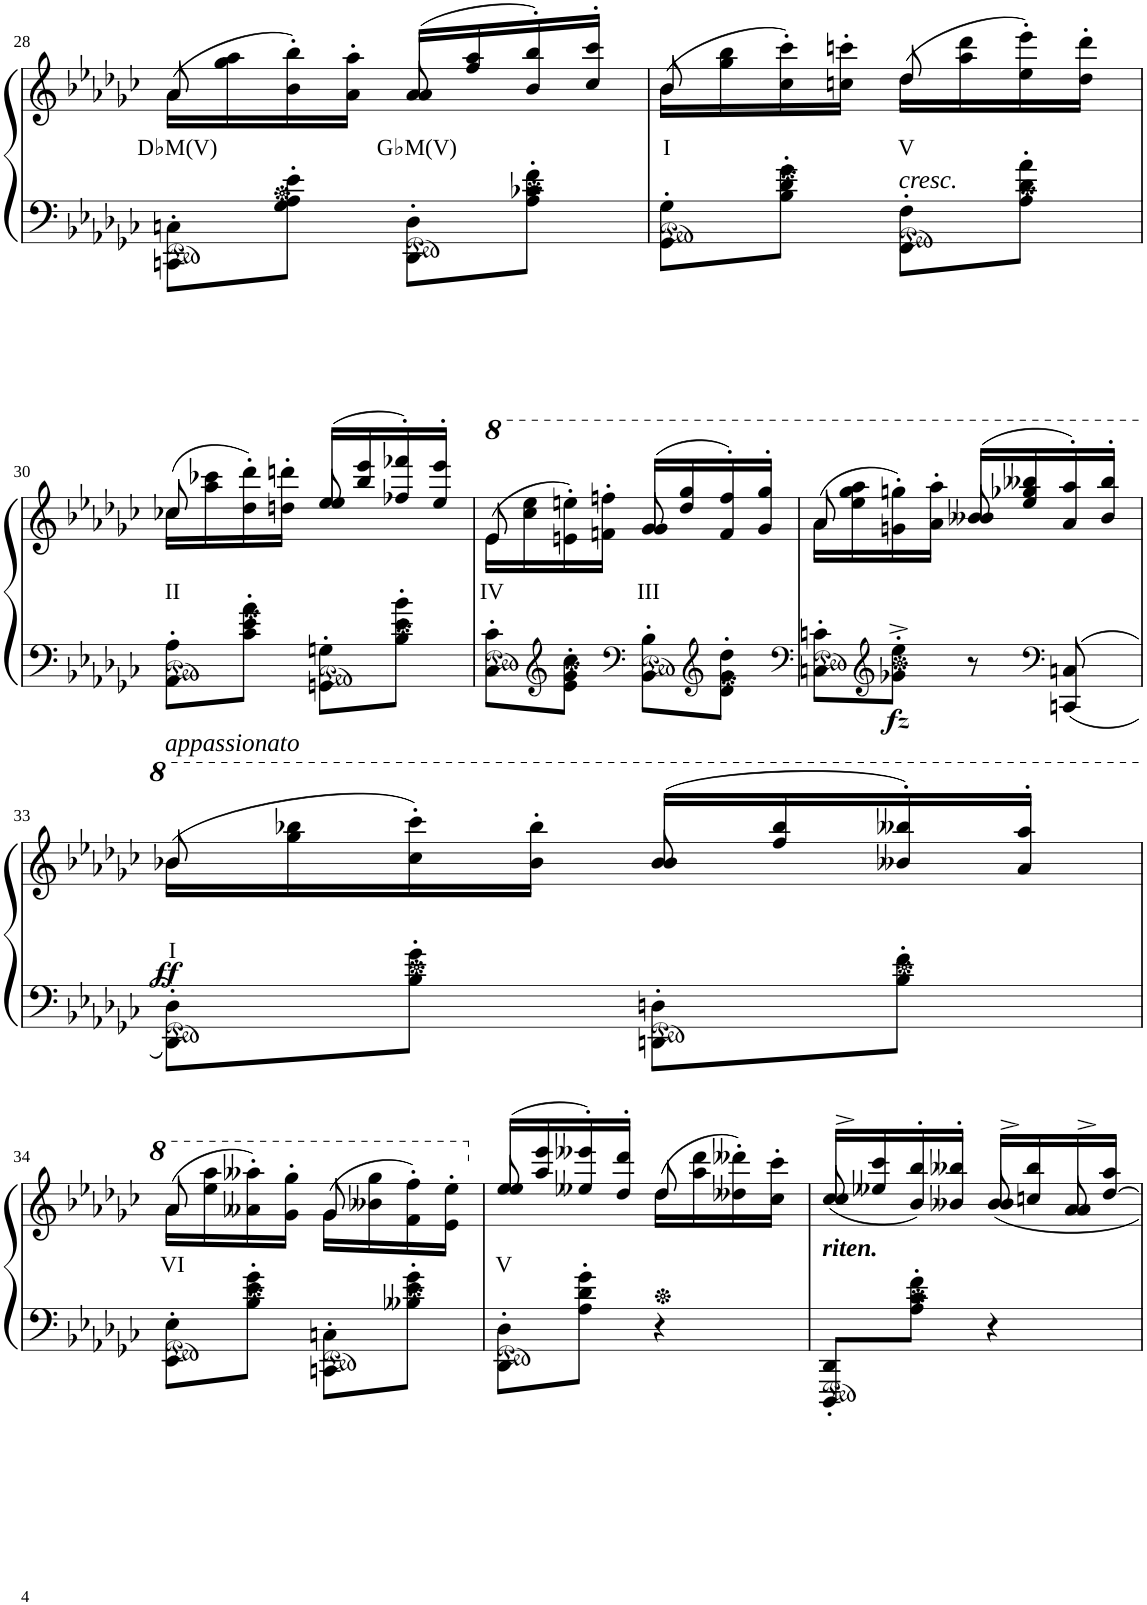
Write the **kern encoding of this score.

**kern	**kern	**text	**dynam
*part1	*part1	*part1	*part1
*staff2	*staff1	*staff1	*staff1/2
*I"Piano	*	*	*
*I'Pno	*	*	*
!!LO:PB:g=z
*clefF4	*clefG2	*	*
*k[b-e-a-d-g-c-]	*k[b-e-a-d-g-c-]	*	*
*M2/4	*M2/4	*	*
=28	=28	=28	=28
!	!	!LO:LY:b	!
*	*^	*	*
8CCn\' 8Cn\'L	(>16a-\LL	8a-/	D♭M(V)	.
.	16gg-\ 16aa-\	.	.	.
8G-\' 8A-\' 8e-\'J	16b-\'> 16bb-\'>)	8ryy	.	.
.	16a-\'> 16aa-\'>JJ	.	.	.
!	!	!	!LO:LY:b	!
8DD-\' 8D-\'L	(>16a-/LL	8a-/	G♭M(V)	.
.	16ff/ 16aa-/	.	.	.
8A-\' 8c-X\' 8f\'J	16b-/'> 16bb-/'>)	8ryy	.	.
.	16cc-/'> 16ccc-/'>JJ	.	.	.
=29	=29	=29	=29	=29
!	!	!	!LO:LY:b	!
8GG-\' 8G-\'L	(>16b-\LL	8b-/	I	.
.	16gg-\ 16bb-\	.	.	.
8B-\' 8d-\' 8g-\'J	16cc-\'> 16ccc-\'>)	8ryy	.	.
.	16ccn\'> 16cccn\'>JJ	.	.	.
!	!LO:TX:b:i:t=cresc.	!	!	!
!	!	!	!LO:LY:b	!
8FF\' 8F\'L	(>16dd-\LL	8dd-/	V	.
.	16aa-\ 16ddd-\	.	.	.
8A-\' 8d-\' 8a-\'J	16ee-\'> 16eee-\'>)	8ryy	.	.
.	16dd-\'> 16ddd-\'>JJ	.	.	.
!!LO:LB:g=z	!!
=30	=30	=30	=30	=30
!	!	!	!LO:LY:b	!
8AA-\' 8A-\'L	(>16cc-\LL	8cc-X/	II	.
.	16aa-\ 16ccc-X\	.	.	.
8c-\' 8e-\' 8a-\'J	16dd-\'> 16ddd-\'>)	8ryy	.	.
.	16ddn\'> 16dddn\'>JJ	.	.	.
8GGn\' 8Gn\'L	(>16ee-/LL	8ee-/	.	.
.	16bb-/ 16eee-/	.	.	.
8B-\' 8e-\' 8b-\'J	16ff-X/'> 16fff-X/'>)	8ryy	.	.
.	16ee-/'> 16eee-/'>JJ	.	.	.
=31	=31	=31	=31	=31
*	*8va	*	*	*
!	!	!	!LO:LY:b	!
8C-\' 8c-\'L	(>16ee-\LL	8ee-/	IV	.
.	16ccc-\ 16eee-\	.	.	.
*clefG2	*	*	*	*
8e-\' 8g-\' 8cc-\'J	16een\'> 16eeen\'>)	8ryy	.	.
.	16ffn\'> 16fffn\'>JJ	.	.	.
*clefF4	*	*	*	*
!	!	!	!LO:LY:b	!
8BB-\' 8B-\'L	(>16gg-/LL	8gg-/	III	.
.	16ddd-/ 16ggg-/	.	.	.
*clefG2	*	*	*	*
8d-\' 8g-\' 8dd-\'J	16ff/'> 16fff/'>)	8ryy	.	.
.	16gg-/'> 16ggg-/'>JJ	.	.	.
=32	=32	=32	=32	=32
*clefF4	*	*	*	*
8Cn\' 8cn\'L	(>16aa-\LL	8aa-/	.	.
.	16eee-\ 16ggg-\ 16aaa-\	.	.	.
*clefG2	*	*	*	*
!	!	!	!	!LO:DY:b=2
8g-X\'^ 8ee-\'^J	16ggn\'> 16gggn\'>)	8ryy	.	fz
.	16aa-\'> 16aaa-\'>JJ	.	.	.
8r	(>16bb--X/LL	8bb--/	.	.
.	16eee-/ 16ggg-X/ 16bbb--X/	.	.	.
*clefF4	*	*	*	*
8CCn/ 8Cn/	16aa-/'> 16aaa-/'>)	8ryy	.	.
.	16bb--/'> 16bbb--/'>JJ	.	.	.
!!LO:LB:g=z	!!
=33	=33	=33	=33	=33
!	!LO:TX:a:i:t=appassionato	!	!	!
!	!	!	!LO:LY:b	!LO:DY:b
8DD-\' 8D-\'L	(>16bb-\LL	8bb-X/	I	ff
.	16ggg-\ 16bbb-X\	.	.	.
8B-\' 8g-\'J	16ccc-\'> 16cccc-\'>)	8ryy	.	.
.	16bb-\'> 16bbb-\'>JJ	.	.	.
8DDn\' 8Dn\'L	(>16bb-/LL	8bb-/	.	.
.	16fff/ 16bbb-/	.	.	.
8B-\' 8f\'J	16bb--X/'> 16bbb--X/'>)	8ryy	.	.
.	16aa-/'> 16aaa-/'>JJ	.	.	.
!!LO:LB:g=z	!!
=34	=34	=34	=34	=34
!	!	!	!LO:LY:b	!
8EE-\' 8E-\'L	(>16aa-\LL	8aa-/	VI	.
.	16eee-\ 16aaa-\	.	.	.
8B-\' 8e-\' 8g-\'J	16aa--X\'> 16aaa--X\'>)	8ryy	.	.
.	16gg-\'> 16ggg-\'>JJ	.	.	.
8CCn\' 8Cn\'L	(>16gg-\LL	8gg-/	.	.
.	16bb--X\ 16ggg-\	.	.	.
8B--X\' 8e-\' 8g-\'J	16ff\'> 16fff\'>)	8ryy	.	.
.	16ee-\'> 16eee-\'>JJ	.	.	.
=35	=35	=35	=35	=35
*	*X8va	*	*	*
!	!	!	!LO:LY:b	!
8DD-\' 8D-\'L	(>16ee-/LL	8ee-/	V	.
.	16aa-/ 16eee-/	.	.	.
8A-\' 8d-\' 8g-\'J	16ee--X/'> 16eee--X/'>)	8ryy	.	.
.	16dd-/'> 16ddd-/'>JJ	.	.	.
4r	(>16dd-\LL	8dd-/	.	.
.	16aa-\ 16ddd-\	.	.	.
.	16dd--X\'> 16ddd--X\'>)	8ryy	.	.
.	16cc-\'> 16ccc-\'>JJ	.	.	.
=36	=36	=36	=36	=36
!	!LO:TX:b:Bi:t=riten.	!	!	!
8DDD-/' 8DD-/'L	16cc-/LL	8cc-^>/	.	.
.	16ee--X/ 16ccc-/	.	.	.
8A-\' 8c-\' 8f\'J	(16b-/'> 16bb-/'>	8ryy	.	.
.	16b--X/'> 16bb--X/'>JJ	.	.	.
4r	16b--/LL	8b--^>/	.	.
.	16ccn/ 16bb--/	.	.	.
.	16a-/	8a-^>/	.	.
.	[>16dd-/ 16aa-/JJ	.	.	.
*	*v	*v	*	*
=	=	=	=
*-	*-	*-	*-
